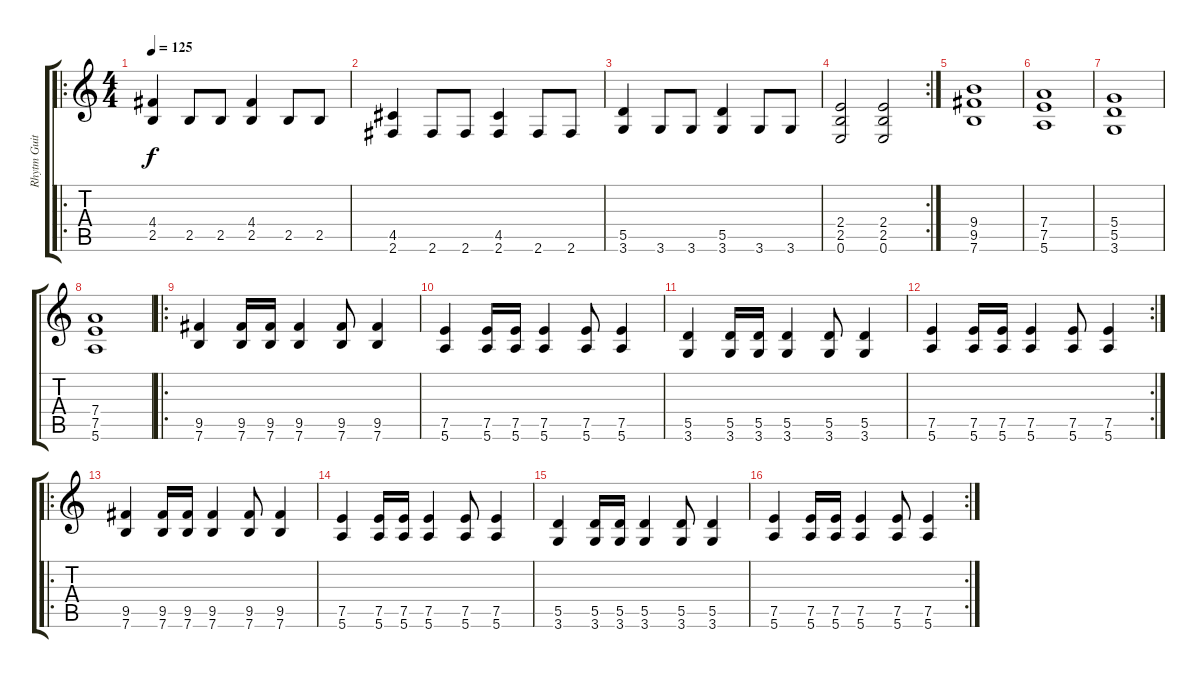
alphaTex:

\track ("Rhytm Guitar" "Rhytm Guit") {instrument distortionguitar}
\staff {score tabs}
\tuning (E4 B3 G3 D3 A2 E2) {hide}
\ro
\ts (4 4)
\tempo 125
\clef g2
\ks c
(4.4 2.5).4{dy f instrument distortionguitar} 2.5.8 2.5.8 (4.4 2.5).4 2.5.8 2.5.8 |
(4.5 2.6).4 2.6.8 2.6.8 (4.5 2.6).4 2.6.8 2.6.8 |
(5.5 3.6).4 3.6.8 3.6.8 (5.5 3.6).4 3.6.8 3.6.8 |
\rc 2
(2.4 2.5 0.6).2 (2.4 2.5 0.6).2 |
(9.4 9.5 7.6).1 |
(7.4 7.5 5.6).1 |
(5.4 5.5 3.6).1 |
(7.4 7.5 5.6).1 |
\ro
(9.5 7.6).4 (9.5 7.6).16 (9.5 7.6).16 (9.5 7.6).4 (9.5 7.6).8 (9.5 7.6).4 |
(7.5 5.6).4 (7.5 5.6).16 (7.5 5.6).16 (7.5 5.6).4 (7.5 5.6).8 (7.5 5.6).4 |
(5.5 3.6).4 (5.5 3.6).16 (5.5 3.6).16 (5.5 3.6).4 (5.5 3.6).8 (5.5 3.6).4 |
\rc 2
(7.5 5.6).4 (7.5 5.6).16 (7.5 5.6).16 (7.5 5.6).4 (7.5 5.6).8 (7.5 5.6).4 |
\ro
(9.5 7.6).4 (9.5 7.6).16 (9.5 7.6).16 (9.5 7.6).4 (9.5 7.6).8 (9.5 7.6).4 |
(7.5 5.6).4 (7.5 5.6).16 (7.5 5.6).16 (7.5 5.6).4 (7.5 5.6).8 (7.5 5.6).4 |
(5.5 3.6).4 (5.5 3.6).16 (5.5 3.6).16 (5.5 3.6).4 (5.5 3.6).8 (5.5 3.6).4 |
\rc 2
(7.5 5.6).4 (7.5 5.6).16 (7.5 5.6).16 (7.5 5.6).4 (7.5 5.6).8 (7.5 5.6).4
